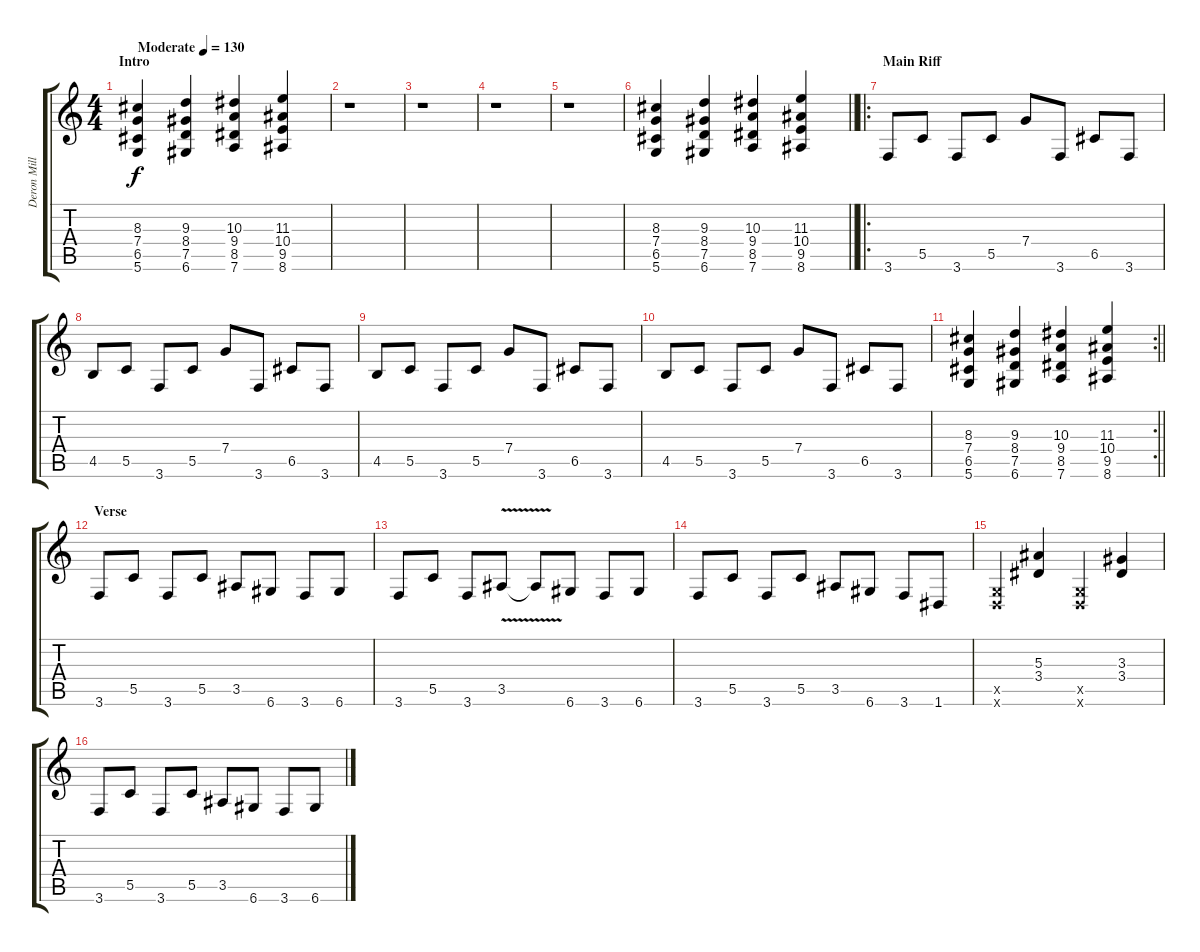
\track ("Deron Miller" "Deron Mill") {instrument distortionguitar}
\staff {score tabs}
\tuning (D4 A3 F3 C3 G2 D2) {hide}
\ts (4 4)
\section ("" "Intro")
\tempo (130 "Moderate")
\clef g2
\ks c
(8.3 7.4 6.5 5.6).4{dy f instrument distortionguitar} (9.3 8.4 7.5 6.6).4 (10.3 9.4 8.5 7.6).4 (11.3 10.4 9.5 8.6).4 |
r.1 |
r.1 |
r.1 |
r.1 |
\barLineRight lightlight
(8.3 7.4 6.5 5.6).4 (9.3 8.4 7.5 6.6).4 (10.3 9.4 8.5 7.6).4 (11.3 10.4 9.5 8.6).4 |
\ro
\section ("" "Main Riff")
3.6.8 5.5.8 3.6.8 5.5.8 7.4.8 3.6.8 6.5.8 3.6.8 |
4.5.8 5.5.8 3.6.8 5.5.8 7.4.8 3.6.8 6.5.8 3.6.8 |
4.5.8 5.5.8 3.6.8 5.5.8 7.4.8 3.6.8 6.5.8 3.6.8 |
4.5.8 5.5.8 3.6.8 5.5.8 7.4.8 3.6.8 6.5.8 3.6.8 |
\rc 2
\barLineRight lightlight
(8.3 7.4 6.5 5.6).4 (9.3 8.4 7.5 6.6).4 (10.3 9.4 8.5 7.6).4 (11.3 10.4 9.5 8.6).4 |
\section ("" "Verse")
3.6.8 5.5.8 3.6.8 5.5.8 3.5.8 6.6.8 3.6.8 6.6.8 |
3.6.8 5.5.8 3.6.8 3.5{v}.8 3.5{t}.8 6.6.8 3.6.8 6.6.8 |
3.6.8 5.5.8 3.6.8 5.5.8 3.5.8 6.6.8 3.6.8 1.6.8 |
(0.5{x} 0.6{x}).4 (5.3 3.4).4 (0.5{x} 0.6{x}).4 (3.3 3.4).4 |
3.6.8 5.5.8 3.6.8 5.5.8 3.5.8 6.6.8 3.6.8 6.6.8
